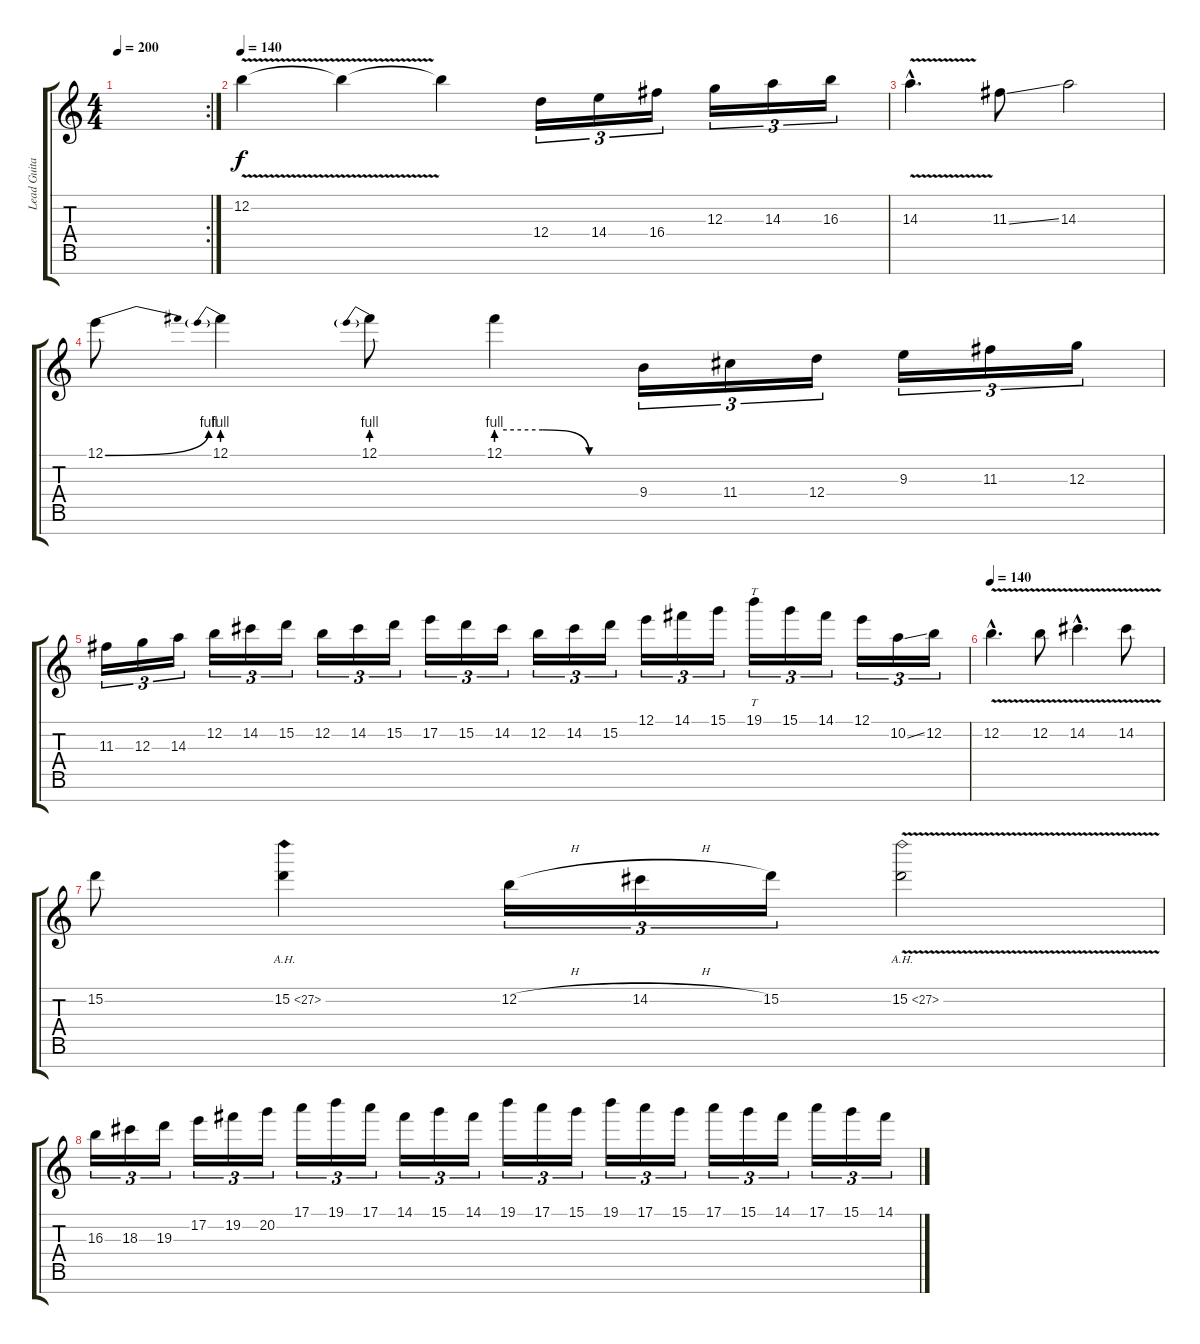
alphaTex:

\track ("Lead Guitar" "Lead Guita") {instrument distortionguitar}
\staff {score tabs}
\tuning (E4 B3 G3 D3 A2 E2 B1) {hide}
\rc 2
\ts (4 4)
\tempo 200
\clef g2
\ks c
|
\tempo 140
12.2{v}.4 12.2{t}.4 12.2{t}.4 12.4.16{tu (3 2)} 14.4.16{tu (3 2)} 16.4.16{tu (3 2)} 12.3.16{tu (3 2)} 14.3.16{tu (3 2)} 16.3.16{tu (3 2)} |
14.3{v hac}.4{d} 11.3{ss}.8 14.3.2 |
12.1{be (bend 0 0 60 4)}.8 12.1{be (prebend 0 4 60 4)}.4 12.1{be (prebend 0 4 60 4)}.8 12.1{be (custom 0 4 20 4 40 0 60 0)}.4 9.4.16{tu (3 2)} 11.4.16{tu (3 2)} 12.4.16{tu (3 2)} 9.3.16{tu (3 2)} 11.3.16{tu (3 2)} 12.3.16{tu (3 2)} |
11.3.16{tu (3 2)} 12.3.16{tu (3 2)} 14.3.16{tu (3 2)} 12.2.16{tu (3 2)} 14.2.16{tu (3 2)} 15.2.16{tu (3 2)} 12.2.16{tu (3 2)} 14.2.16{tu (3 2)} 15.2.16{tu (3 2)} 17.2.16{tu (3 2)} 15.2.16{tu (3 2)} 14.2.16{tu (3 2)} 12.2.16{tu (3 2)} 14.2.16{tu (3 2)} 15.2.16{tu (3 2)} 12.1.16{tu (3 2)} 14.1.16{tu (3 2)} 15.1.16{tu (3 2)} 19.1.16{tt tu (3 2)} 15.1.16{tu (3 2)} 14.1.16{tu (3 2)} 12.1.16{tu (3 2)} 10.2{ss}.16{tu (3 2)} 12.2.16{tu (3 2)} |
\tempo 140
12.2{v hac}.4{d} 12.2{v}.8 14.2{v hac}.4{d} 14.2{v}.8 |
15.2.8 15.2{ah 12}.4 12.2{h}.16{tu (3 2)} 14.2{h}.16{tu (3 2)} 15.2.16{tu (3 2)} 15.2{ah 12 v}.2 |
16.3.16{tu (3 2)} 18.3.16{tu (3 2)} 19.3.16{tu (3 2)} 17.2.16{tu (3 2)} 19.2.16{tu (3 2)} 20.2.16{tu (3 2)} 17.1.16{tu (3 2)} 19.1.16{tu (3 2)} 17.1.16{tu (3 2)} 14.1.16{tu (3 2)} 15.1.16{tu (3 2)} 14.1.16{tu (3 2)} 19.1.16{tu (3 2)} 17.1.16{tu (3 2)} 15.1.16{tu (3 2)} 19.1.16{tu (3 2)} 17.1.16{tu (3 2)} 15.1.16{tu (3 2)} 17.1.16{tu (3 2)} 15.1.16{tu (3 2)} 14.1.16{tu (3 2)} 17.1.16{tu (3 2)} 15.1.16{tu (3 2)} 14.1.16{tu (3 2)}
